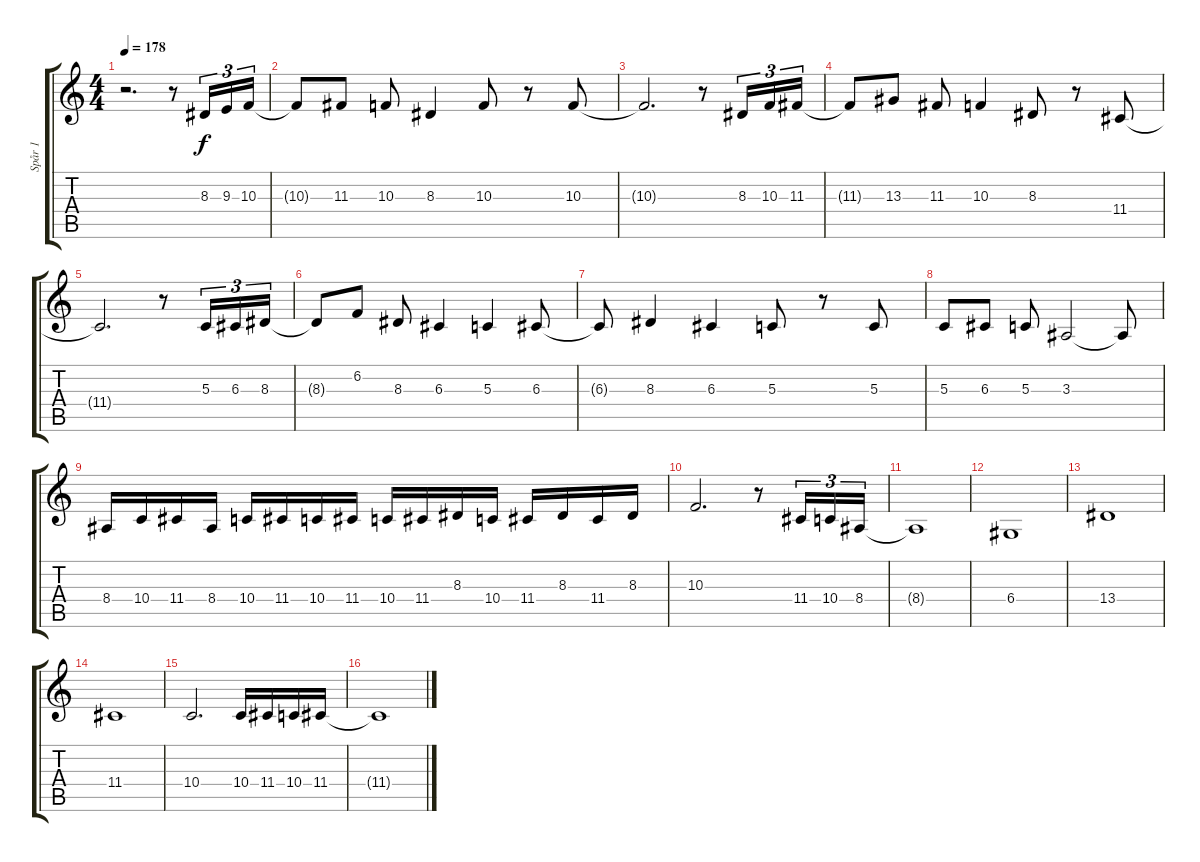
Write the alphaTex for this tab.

\track ("Spår 1" "Spår 1") {instrument lead2sawtooth}
\staff {score tabs}
\tuning (E4 B3 G3 D3 A2 D2) {hide}
\ts (4 4)
\tempo 178
\clef g2
\ks c
r.2{d dy f} r.8 8.3.16{tu (3 2)} 9.3.16{tu (3 2)} 10.3.16{tu (3 2)} |
10.3{t}.8 11.3.8 10.3.8 8.3.4 10.3.8 r.8 10.3.8 |
10.3{t}.2{d} r.8 8.3.16{tu (3 2)} 10.3.16{tu (3 2)} 11.3.16{tu (3 2)} |
11.3{t}.8 13.3.8 11.3.8 10.3.4 8.3.8 r.8 11.4.8 |
11.4{t}.2{d} r.8 5.3.16{tu (3 2)} 6.3.16{tu (3 2)} 8.3.16{tu (3 2)} |
8.3{t}.8 6.2.8 8.3.8 6.3.4 5.3.4 6.3.8 |
6.3{t}.8 8.3.4 6.3.4 5.3.8 r.8 5.3.8 |
5.3.8 6.3.8 5.3.8 3.3.2 3.3{t}.8 |
8.4.16 10.4.16 11.4.16 8.4.16 10.4.16 11.4.16 10.4.16 11.4.16 10.4.16 11.4.16 8.3.16 10.4.16 11.4.16 8.3.16 11.4.16 8.3.16 |
10.3.2{d} r.8 11.4.16{tu (3 2)} 10.4.16{tu (3 2)} 8.4.16{tu (3 2)} |
8.4{t}.1 |
6.4.1 |
13.4.1 |
11.4.1 |
10.4.2{d} 10.4.16 11.4.16 10.4.16 11.4.16 |
11.4{t}.1
